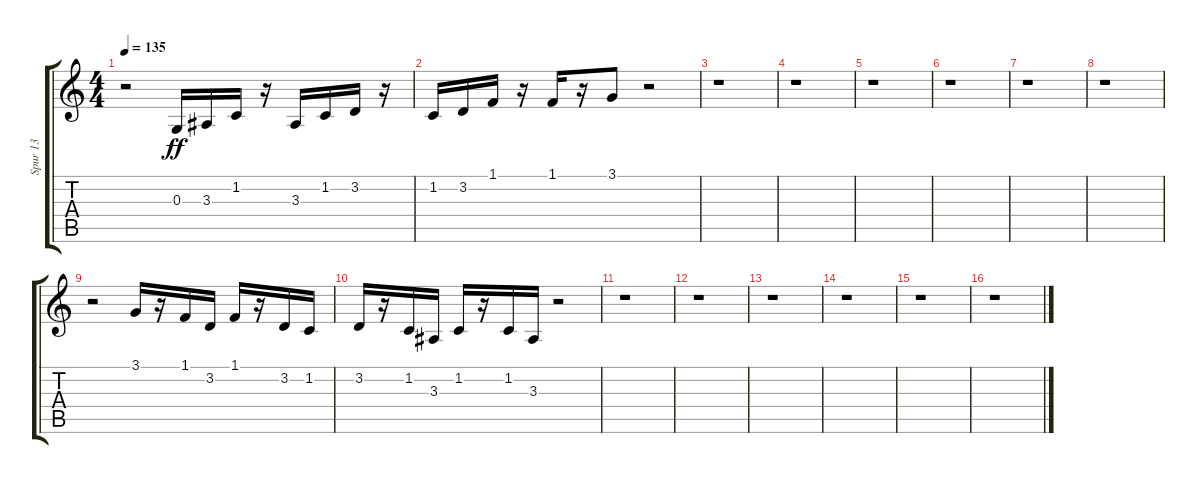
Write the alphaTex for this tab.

\track ("Spur 13" "Spur 13") {instrument brasssection}
\staff {score tabs}
\tuning (E4 B3 G3 D3 A2 E2) {hide}
\ts (4 4)
\tempo 135
\clef g2
\ks c
r.2{dy ff} 0.3.16 3.3.16 1.2.16 r.16 3.3.16 1.2.16 3.2.16 r.16 |
1.2.16 3.2.16 1.1.16 r.16 1.1.16 r.16 3.1.8 r.2 |
r.1 |
r.1 |
r.1 |
r.1 |
r.1 |
r.1 |
r.2 3.1.16 r.16 1.1.16 3.2.16 1.1.16 r.16 3.2.16 1.2.16 |
3.2.16 r.16 1.2.16 3.3.16 1.2.16 r.16 1.2.16 3.3.16 r.2 |
r.1 |
r.1 |
r.1 |
r.1 |
r.1 |
r.1
